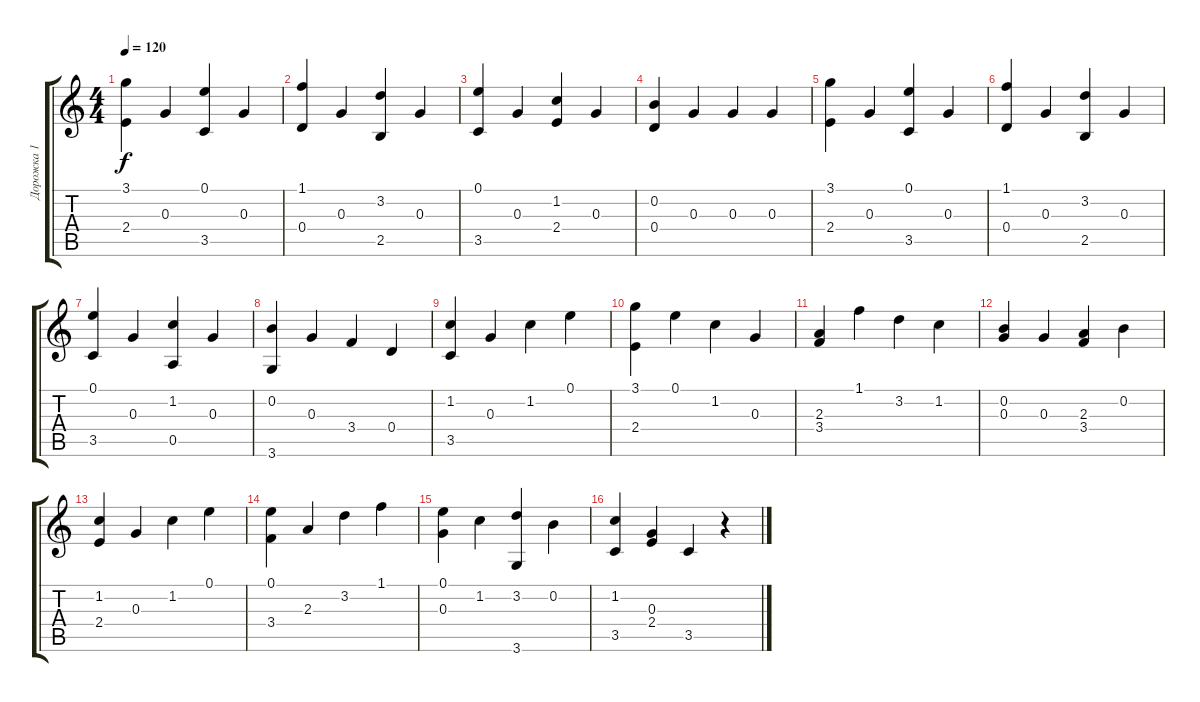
\track ("Дорожка 1" "Дорожка 1") {instrument acousticguitarsteel}
\staff {score tabs}
\tuning (E4 B3 G3 D3 A2 E2) {hide}
\ts (4 4)
\tempo 120
\clef g2
\ks c
(3.1 2.4).4{dy f} 0.3.4 (0.1 3.5).4 0.3.4 |
(1.1 0.4).4 0.3.4 (3.2 2.5).4 0.3.4 |
(0.1 3.5).4 0.3.4 (1.2 2.4).4 0.3.4 |
(0.2 0.4).4 0.3.4 0.3.4 0.3.4 |
(3.1 2.4).4 0.3.4 (0.1 3.5).4 0.3.4 |
(1.1 0.4).4 0.3.4 (3.2 2.5).4 0.3.4 |
(0.1 3.5).4 0.3.4 (1.2 0.5).4 0.3.4 |
(0.2 3.6).4 0.3.4 3.4.4 0.4.4 |
(1.2 3.5).4 0.3.4 1.2.4 0.1.4 |
(3.1 2.4).4 0.1.4 1.2.4 0.3.4 |
(2.3 3.4).4 1.1.4 3.2.4 1.2.4 |
(0.2 0.3).4 0.3.4 (2.3 3.4).4 0.2.4 |
(1.2 2.4).4 0.3.4 1.2.4 0.1.4 |
(0.1 3.4).4 2.3.4 3.2.4 1.1.4 |
(0.1 0.3).4 1.2.4 (3.2 3.6).4 0.2.4 |
(1.2 3.5).4 (0.3 2.4).4 3.5.4 r.4
